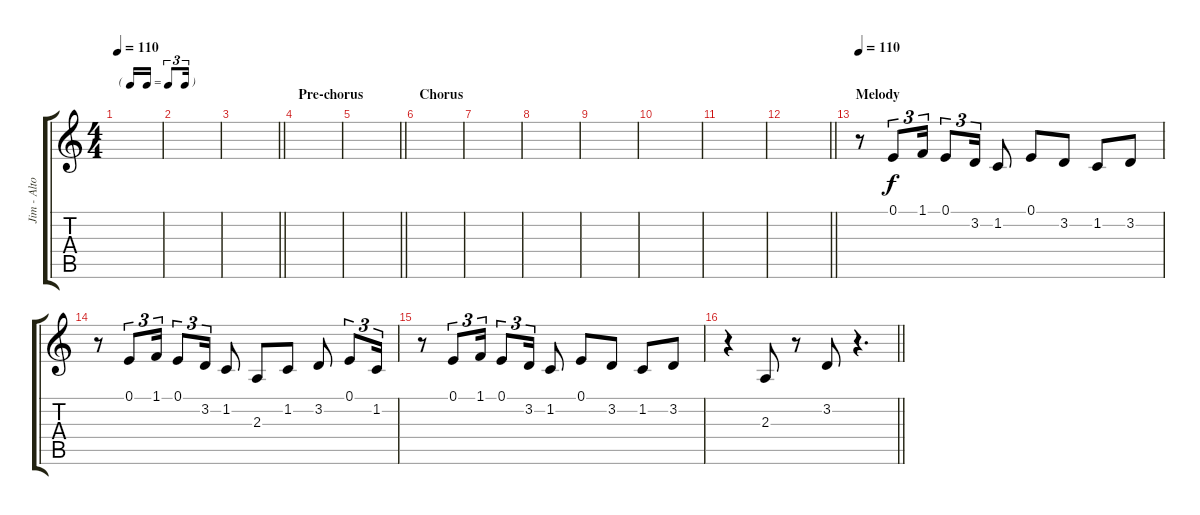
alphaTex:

\track ("Jim - Alto Sax" "Jim - Alto") {instrument altosax}
\staff {score tabs}
\tuning (E4 B3 G3 D3 A2 E2) {hide}
\ts (4 4)
\tf triplet16th
\tempo 110
\clef g2
\ks c
|
|
\barLineRight lightlight
|
\section ("" "Pre-chorus")
|
\barLineRight lightlight
|
\section ("" "Chorus")
|
|
|
|
|
|
\barLineRight lightlight
|
\section ("" "Melody")
\tempo 110
r.8 0.1.8{tu (3 2)} 1.1.16{tu (3 2)} 0.1.8{tu (3 2)} 3.2.16{tu (3 2)} 1.2.8 0.1.8 3.2.8 1.2.8 3.2.8 |
r.8 0.1.8{tu (3 2)} 1.1.16{tu (3 2)} 0.1.8{tu (3 2)} 3.2.16{tu (3 2)} 1.2.8 2.3.8 1.2.8 3.2.8 0.1.8{tu (3 2)} 1.2.16{tu (3 2)} |
r.8 0.1.8{tu (3 2)} 1.1.16{tu (3 2)} 0.1.8{tu (3 2)} 3.2.16{tu (3 2)} 1.2.8 0.1.8 3.2.8 1.2.8 3.2.8 |
\barLineRight lightlight
r.4 2.3.8 r.8 3.2.8 r.4{d}
